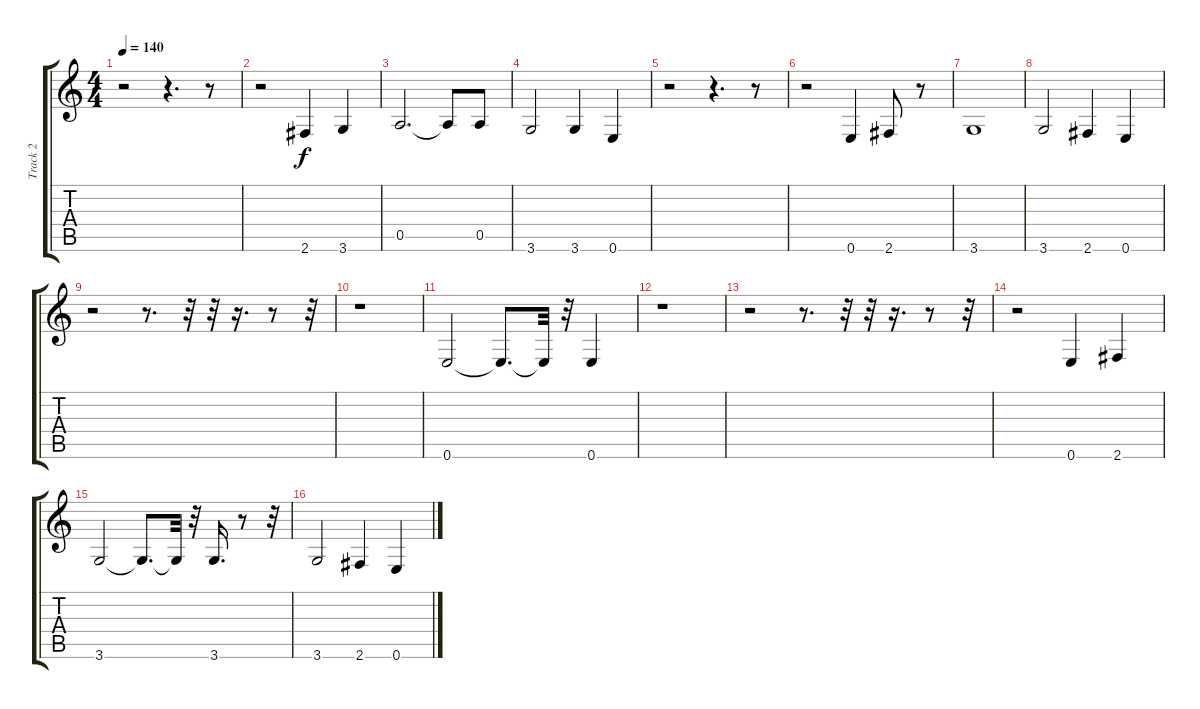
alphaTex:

\track ("Track 2" "Track 2") {instrument fretlessbass}
\staff {score tabs}
\tuning (E4 B3 G3 D3 A2 E2) {hide}
\ts (4 4)
\tempo 140
\clef g2
\ks c
r.2{dy f} r.4{d} r.8 |
r.2 2.6.4 3.6.4 |
0.5.2{d} 0.5{t}.8 0.5.8 |
3.6.2 3.6.4 0.6.4 |
r.2 r.4{d} r.8 |
r.2 0.6.4 2.6.8 r.8 |
3.6.1 |
3.6.2 2.6.4 0.6.4 |
r.2 r.8{d} r.32 r.32 r.16{d} r.8 r.32 |
r.1 |
0.6.2 0.6{t}.8{d} 0.6{t}.32 r.32 0.6.4 |
r.1 |
r.2 r.8{d} r.32 r.32 r.16{d} r.8 r.32 |
r.2 0.6.4 2.6.4 |
3.6.2 3.6{t}.8{d} 3.6{t}.32 r.32 3.6.16{d} r.8 r.32 |
3.6.2 2.6.4 0.6.4
